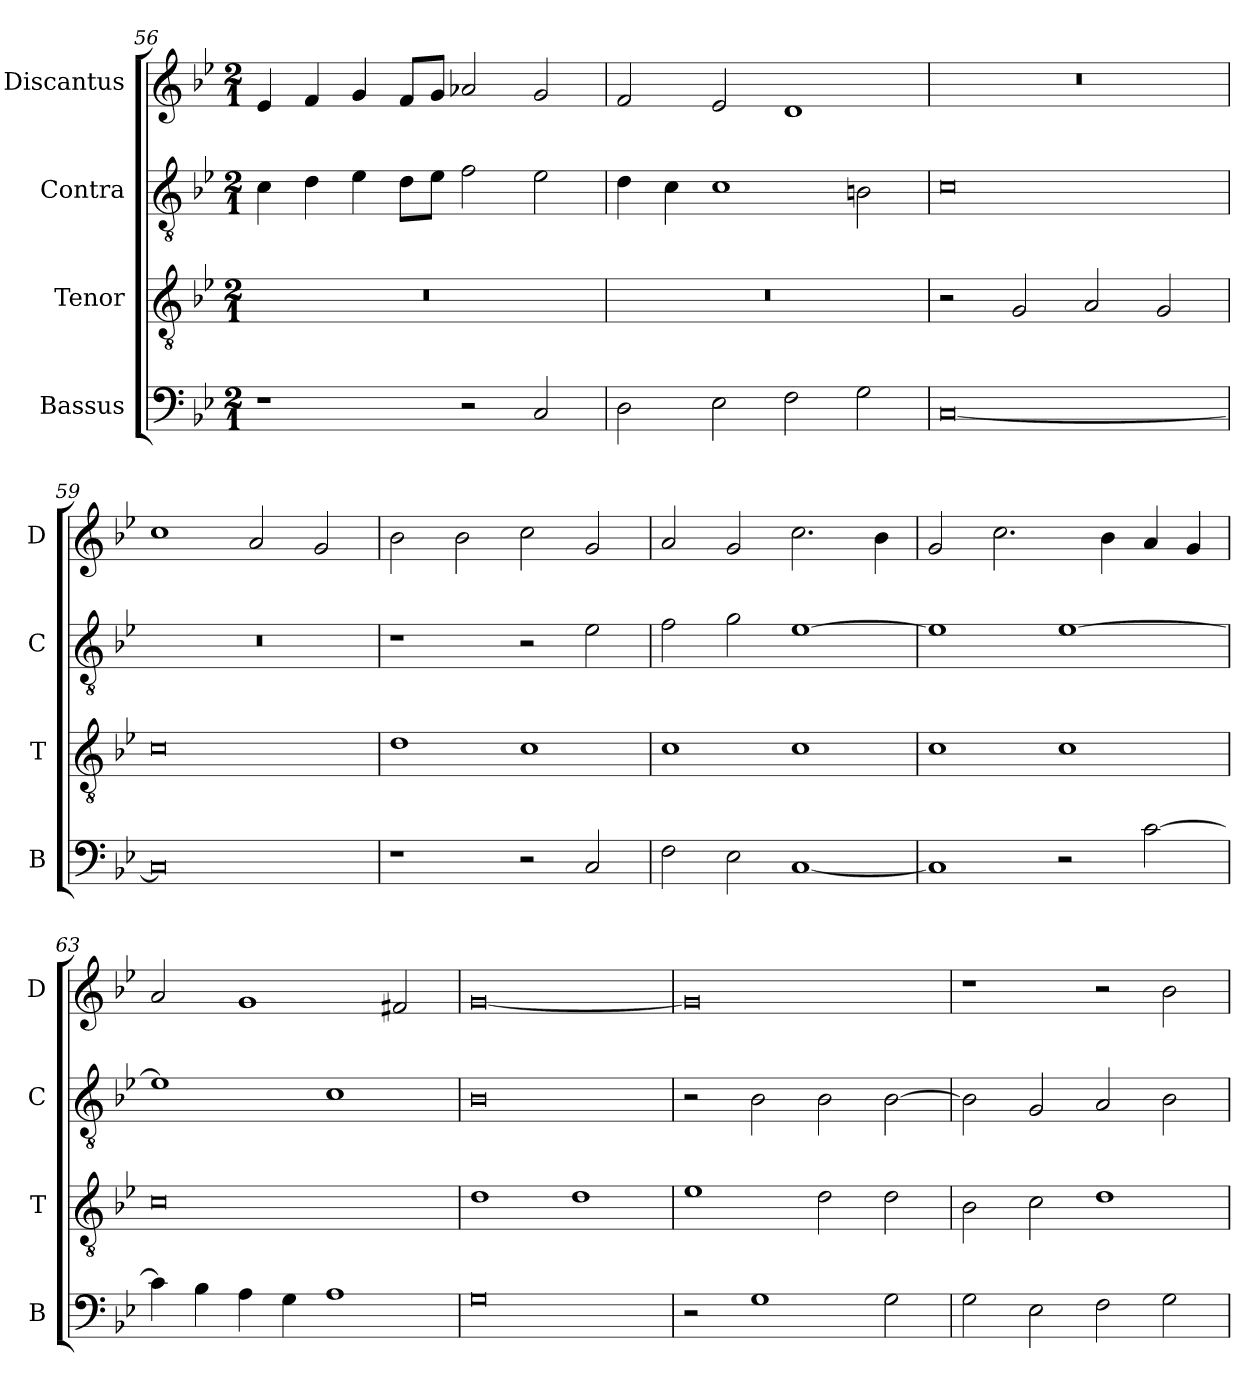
**kern	**kern	**kern	**kern
*part4	*part3	*part2	*part1
*staff4	*staff3	*staff2	*staff1
*I"Bassus	*I"Tenor	*I"Contra	*I"Discantus
*I'B	*I'T	*I'C	*I'D
*clefF4	*clefGv2	*clefGv2	*clefG2
*k[b-e-]	*k[b-e-]	*k[b-e-]	*k[b-e-]
*M2/1	*M2/1	*M2/1	*M2/1
=56	=56	=56	=56
1r	0r	4c\	4e-/
.	.	4d\	4f/
.	.	4e-\	4g/
.	.	8d\L	8f/L
.	.	8e-\J	8g/J
2r	.	2f\	2a-X/
2C/	.	2e-\	2g/
=57	=57	=57	=57
2D\	0r	4d\	2f/
.	.	4c\	.
2E-\	.	1c	2e-/
2F\	.	.	1d
2G\	.	2Bn\	.
=58	=58	=58	=58
[0C	2r	0c	0r
.	2G/	.	.
.	2A/	.	.
.	2G/	.	.
=59	=59	=59	=59
0C]	0c	0r	1cc
.	.	.	2a/
.	.	.	2g/
=60	=60	=60	=60
1r	1d	1r	2b-\
.	.	.	2b-\
2r	1c	2r	2cc\
2C/	.	2e-\	2g/
=61	=61	=61	=61
2F\	1c	2f\	2a/
2E-\	.	2g\	2g/
[1C	1c	[1e-	2.cc\
.	.	.	4b-\
=62	=62	=62	=62
1C]	1c	1e-]	2g/
.	.	.	2.cc\
2r	1c	[1e-	.
.	.	.	4b-\
[2c\	.	.	4a/
.	.	.	4g/
=63	=63	=63	=63
4c\]	0c	1e-]	2a/
4B-\	.	.	.
4A\	.	.	1g
4G\	.	.	.
1A	.	1c	.
.	.	.	2f#X/
=64	=64	=64	=64
0G	1d	0B-	[0g
.	1d	.	.
=65	=65	=65	=65
2r	1e-	2r	0g]
1G	.	2B-\	.
.	2d\	2B-\	.
2G\	2d\	[2B-\	.
=66	=66	=66	=66
2G\	2B-\	2B-\]	1r
2E-\	2c\	2G/	.
2F\	1d	2A/	2r
2G\	.	2B-\	2b-\
=	=	=	=
*-	*-	*-	*-
